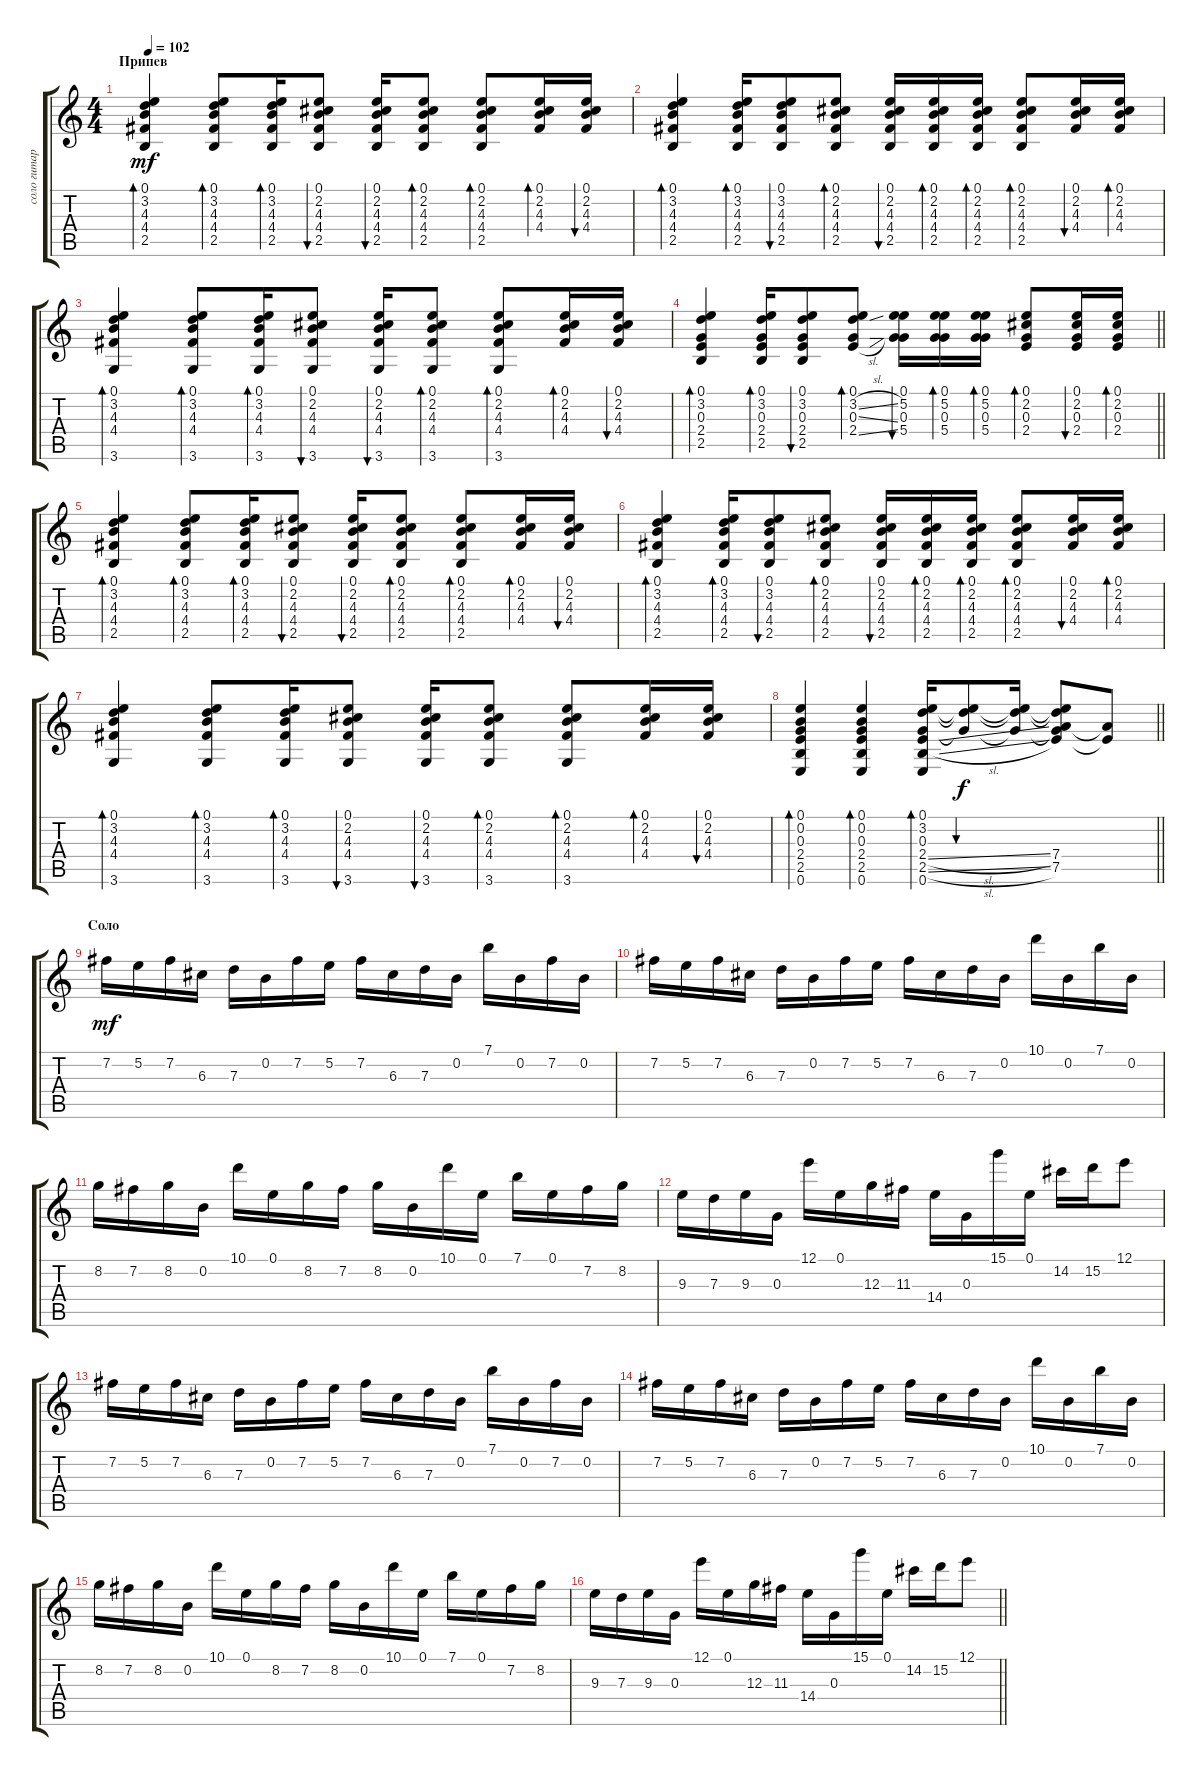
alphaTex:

\track ("соло гитара" "соло гитар") {instrument acousticguitarsteel}
\staff {score tabs}
\tuning (E4 B3 G3 D3 A2 E2) {hide}
\ts (4 4)
\section ("" "Припев")
\tempo 102
\clef g2
\ks c
(0.1 3.2 4.3 4.4 2.5).4{bd 60 dy mf} (0.1 3.2 4.3 4.4 2.5).8{bd 60} (0.1 3.2 4.3 4.4 2.5).16{bd 60} (0.1 2.2 4.3 4.4 2.5).8{bu 60} (0.1 2.2 4.3 4.4 2.5).16{bu 60} (0.1 2.2 4.3 4.4 2.5).8{bd 60} (0.1 2.2 4.3 4.4 2.5).8{bd 60} (0.1 2.2 4.3 4.4).16{bd 60} (0.1 2.2 4.3 4.4).16{bu 60} |
(0.1 3.2 4.3 4.4 2.5).4{bd 60} (0.1 3.2 4.3 4.4 2.5).16{bd 60} (0.1 3.2 4.3 4.4 2.5).8{bu 60} (0.1 2.2 4.3 4.4 2.5).8{bd 60} (0.1 2.2 4.3 4.4 2.5).16{bu 60} (0.1 2.2 4.3 4.4 2.5).16{bd 60} (0.1 2.2 4.3 4.4 2.5).16{bd 60} (0.1 2.2 4.3 4.4 2.5).8{bd 60} (0.1 2.2 4.3 4.4).16{bu 60} (0.1 2.2 4.3 4.4).16{bd 60} |
(0.1 3.2 4.3 4.4 3.6).4{bd 60} (0.1 3.2 4.3 4.4 3.6).8{bd 60} (0.1 3.2 4.3 4.4 3.6).16{bd 60} (0.1 2.2 4.3 4.4 3.6).8{bu 60} (0.1 2.2 4.3 4.4 3.6).16{bu 60} (0.1 2.2 4.3 4.4 3.6).8{bd 60} (0.1 2.2 4.3 4.4 3.6).8{bd 60} (0.1 2.2 4.3 4.4).16{bd 60} (0.1 2.2 4.3 4.4).16{bu 60} |
\barLineRight lightlight
(0.1 3.2 0.3 2.4 2.5).4{bd 60} (0.1 3.2 0.3 2.4 2.5).16{bd 60} (0.1 3.2 0.3 2.4 2.5).8{bu 60} (0.1 3.2{sl} 0.3{sl} 2.4{sl}).8{bd 60} (0.1 5.2 0.3 5.4).16{bu 60} (0.1 5.2 0.3 5.4).16{bd 60} (0.1 5.2 0.3 5.4).16{bd 60} (0.1 2.2 0.3 2.4).8{bd 60} (0.1 2.2 0.3 2.4).16{bu 60} (0.1 2.2 0.3 2.4).16{bd 60} |
(0.1 3.2 4.3 4.4 2.5).4{bd 60} (0.1 3.2 4.3 4.4 2.5).8{bd 60} (0.1 3.2 4.3 4.4 2.5).16{bd 60} (0.1 2.2 4.3 4.4 2.5).8{bu 60} (0.1 2.2 4.3 4.4 2.5).16{bu 60} (0.1 2.2 4.3 4.4 2.5).8{bd 60} (0.1 2.2 4.3 4.4 2.5).8{bd 60} (0.1 2.2 4.3 4.4).16{bd 60} (0.1 2.2 4.3 4.4).16{bu 60} |
(0.1 3.2 4.3 4.4 2.5).4{bd 60} (0.1 3.2 4.3 4.4 2.5).16{bd 60} (0.1 3.2 4.3 4.4 2.5).8{bu 60} (0.1 2.2 4.3 4.4 2.5).8{bd 60} (0.1 2.2 4.3 4.4 2.5).16{bu 60} (0.1 2.2 4.3 4.4 2.5).16{bd 60} (0.1 2.2 4.3 4.4 2.5).16{bd 60} (0.1 2.2 4.3 4.4 2.5).8{bd 60} (0.1 2.2 4.3 4.4).16{bu 60} (0.1 2.2 4.3 4.4).16{bd 60} |
(0.1 3.2 4.3 4.4 3.6).4{bd 60} (0.1 3.2 4.3 4.4 3.6).8{bd 60} (0.1 3.2 4.3 4.4 3.6).16{bd 60} (0.1 2.2 4.3 4.4 3.6).8{bu 60} (0.1 2.2 4.3 4.4 3.6).16{bu 60} (0.1 2.2 4.3 4.4 3.6).8{bd 60} (0.1 2.2 4.3 4.4 3.6).8{bd 60} (0.1 2.2 4.3 4.4).16{bd 60} (0.1 2.2 4.3 4.4).16{bu 60} |
\barLineRight lightlight
(0.1 0.2 0.3 2.4 2.5 0.6).4{bd 60} (0.1 0.2 0.3 2.4 2.5 0.6).4{bd 60} (0.1 3.2 0.3 2.4{sl} 2.5{sl} 0.6).16{bd 60} (0.1{t} 3.2{t} 0.3{t}).8{bu 60 dy f} (0.1{t} 3.2{t} 0.3{t}).16 (0.1{t} 3.2{t} 0.3{t} 7.4 7.5).8 (7.4{t} 7.5{t}).8 |
\section ("" "Соло")
7.2.16{dy mf} 5.2.16 7.2.16 6.3.16 7.3.16 0.2.16 7.2.16 5.2.16 7.2.16 6.3.16 7.3.16 0.2.16 7.1.16 0.2.16 7.2.16 0.2.16 |
7.2.16 5.2.16 7.2.16 6.3.16 7.3.16 0.2.16 7.2.16 5.2.16 7.2.16 6.3.16 7.3.16 0.2.16 10.1.16 0.2.16 7.1.16 0.2.16 |
8.2.16 7.2.16 8.2.16 0.2.16 10.1.16 0.1.16 8.2.16 7.2.16 8.2.16 0.2.16 10.1.16 0.1.16 7.1.16 0.1.16 7.2.16 8.2.16 |
9.3.16 7.3.16 9.3.16 0.3.16 12.1.16 0.1.16 12.3.16 11.3.16 14.4.16 0.3.16 15.1.16 0.1.16 14.2.16 15.2.16 12.1.8 |
7.2.16 5.2.16 7.2.16 6.3.16 7.3.16 0.2.16 7.2.16 5.2.16 7.2.16 6.3.16 7.3.16 0.2.16 7.1.16 0.2.16 7.2.16 0.2.16 |
7.2.16 5.2.16 7.2.16 6.3.16 7.3.16 0.2.16 7.2.16 5.2.16 7.2.16 6.3.16 7.3.16 0.2.16 10.1.16 0.2.16 7.1.16 0.2.16 |
8.2.16 7.2.16 8.2.16 0.2.16 10.1.16 0.1.16 8.2.16 7.2.16 8.2.16 0.2.16 10.1.16 0.1.16 7.1.16 0.1.16 7.2.16 8.2.16 |
\barLineRight lightlight
9.3.16 7.3.16 9.3.16 0.3.16 12.1.16 0.1.16 12.3.16 11.3.16 14.4.16 0.3.16 15.1.16 0.1.16 14.2.16 15.2.16 12.1.8
